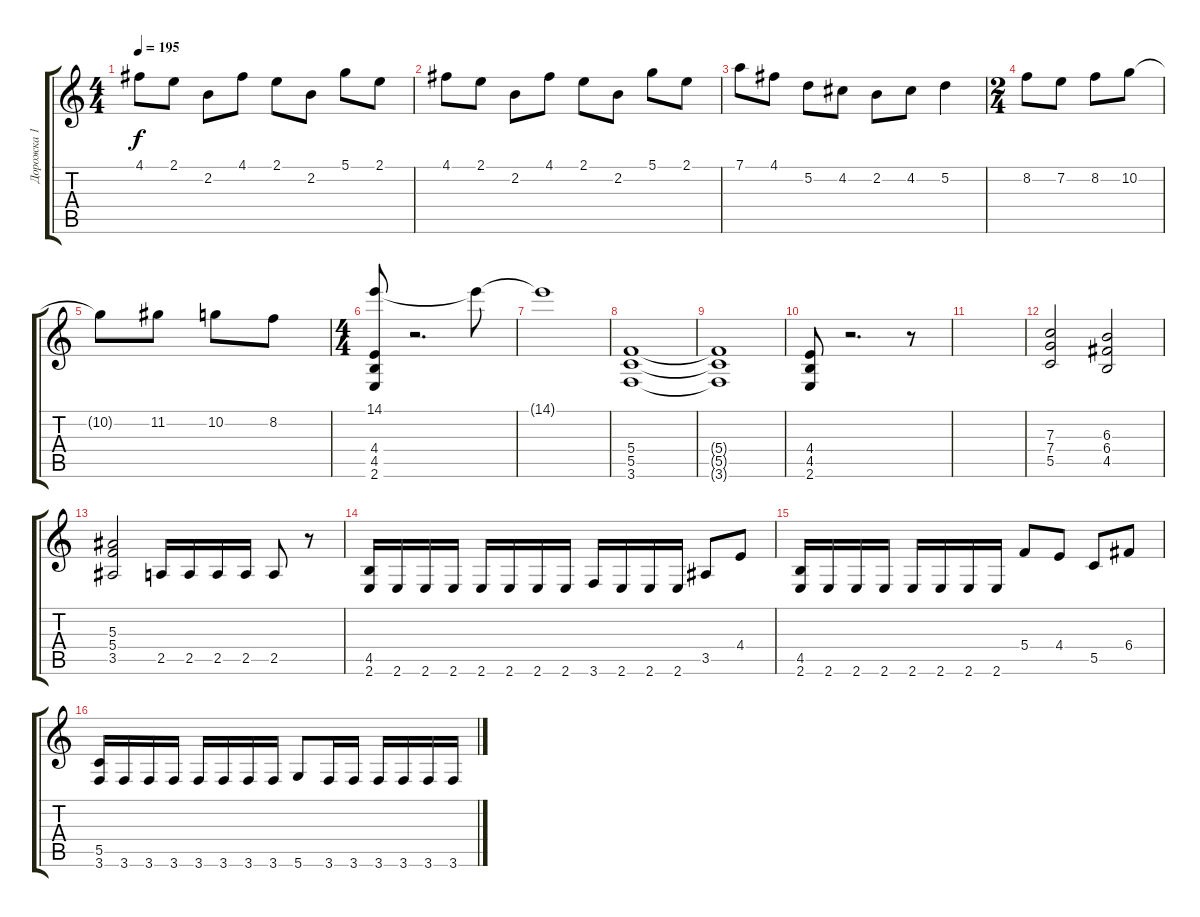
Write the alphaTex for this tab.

\track ("Дорожка 1" "Дорожка 1") {instrument distortionguitar}
\staff {score tabs}
\tuning (D4 A3 F3 C3 G2 D2) {hide}
\ts (4 4)
\tempo 195
\clef g2
\ks c
4.1.8{dy f} 2.1.8 2.2.8 4.1.8 2.1.8 2.2.8 5.1.8 2.1.8 |
4.1.8 2.1.8 2.2.8 4.1.8 2.1.8 2.2.8 5.1.8 2.1.8 |
7.1.8 4.1.8 5.2.8 4.2.8 2.2.8 4.2.8 5.2.4 |
\ts (2 4)
8.2.8 7.2.8 8.2.8 10.2.8 |
10.2{t}.8 11.2.8 10.2.8 8.2.8 |
\ts (4 4)
(14.1 4.4 4.5 2.6).8 r.2{d} 14.1{t}.8 |
14.1{t}.1 |
(5.4 5.5 3.6).1 |
(5.4{t} 5.5{t} 3.6{t}).1 |
(4.4 4.5 2.6).8 r.2{d} r.8 |
|
(7.3 7.4 5.5).2 (6.3 6.4 4.5).2 |
(5.3 5.4 3.5).2 2.5.16 2.5.16 2.5.16 2.5.16 2.5.8 r.8 |
(4.5 2.6).16 2.6.16 2.6.16 2.6.16 2.6.16 2.6.16 2.6.16 2.6.16 3.6.16 2.6.16 2.6.16 2.6.16 3.5.8 4.4.8 |
(4.5 2.6).16 2.6.16 2.6.16 2.6.16 2.6.16 2.6.16 2.6.16 2.6.16 5.4.8 4.4.8 5.5.8 6.4.8 |
(5.5 3.6).16 3.6.16 3.6.16 3.6.16 3.6.16 3.6.16 3.6.16 3.6.16 5.6.8 3.6.16 3.6.16 3.6.16 3.6.16 3.6.16 3.6.16
